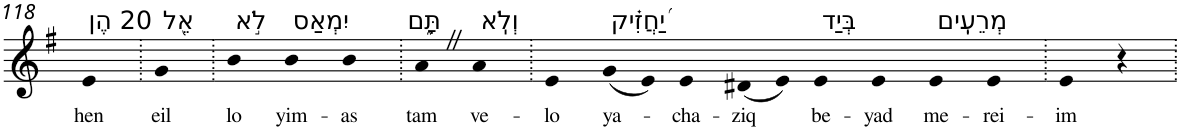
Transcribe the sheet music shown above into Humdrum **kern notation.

**kern	**text
*part1	*part1
*staff1	*staff1
*I"Piano	*
*I'Pno	*
!!LO:PB:g=z
*clefG2	*
*k[f#]	*
*G:	*
=118	=118
!LO:TX:a:t=20 הֶן	!
!	!LO:LY:b
4e	hen
=119.	=119.
!LO:TX:a:t=אֵ֭ל	!
!	!LO:LY:b
4g	eil
=120.	=120.
!LO:TX:a:t=לֹ֣א	!
!	!LO:LY:b
4b	lo
!LO:TX:a:t=יִמְאַס	!
!	!LO:LY:b
4b	yim-
!	!LO:LY:b
4b	-as
=121.	=121.
!LO:TX:a:t=תָּ֑ם	!
!	!LO:LY:b
4aZ	tam
!LO:TX:a:t=וְלֹֽא	!
!	!LO:LY:b
4a	ve-
=122.	=122.
!	!LO:LY:b
4e	-lo
!LO:TX:a:t=יַ֝חֲזִ֗יק	!
!	!LO:LY:b
(8g	ya-
8e)	.
!	!LO:LY:b
4e	-cha-
!	!LO:LY:b
(8d#X	-ziq
8e)	.
!LO:TX:a:t=בְּיַד	!
!	!LO:LY:b
4e	be-
!	!LO:LY:b
4e	-yad
!LO:TX:a:t=מְרֵעִֽים	!
!	!LO:LY:b
4e	me-
!	!LO:LY:b
4e	-rei-
=123.	=123.
!	!LO:LY:b
4e	-im
4r	.
=.	=.
*-	*-
